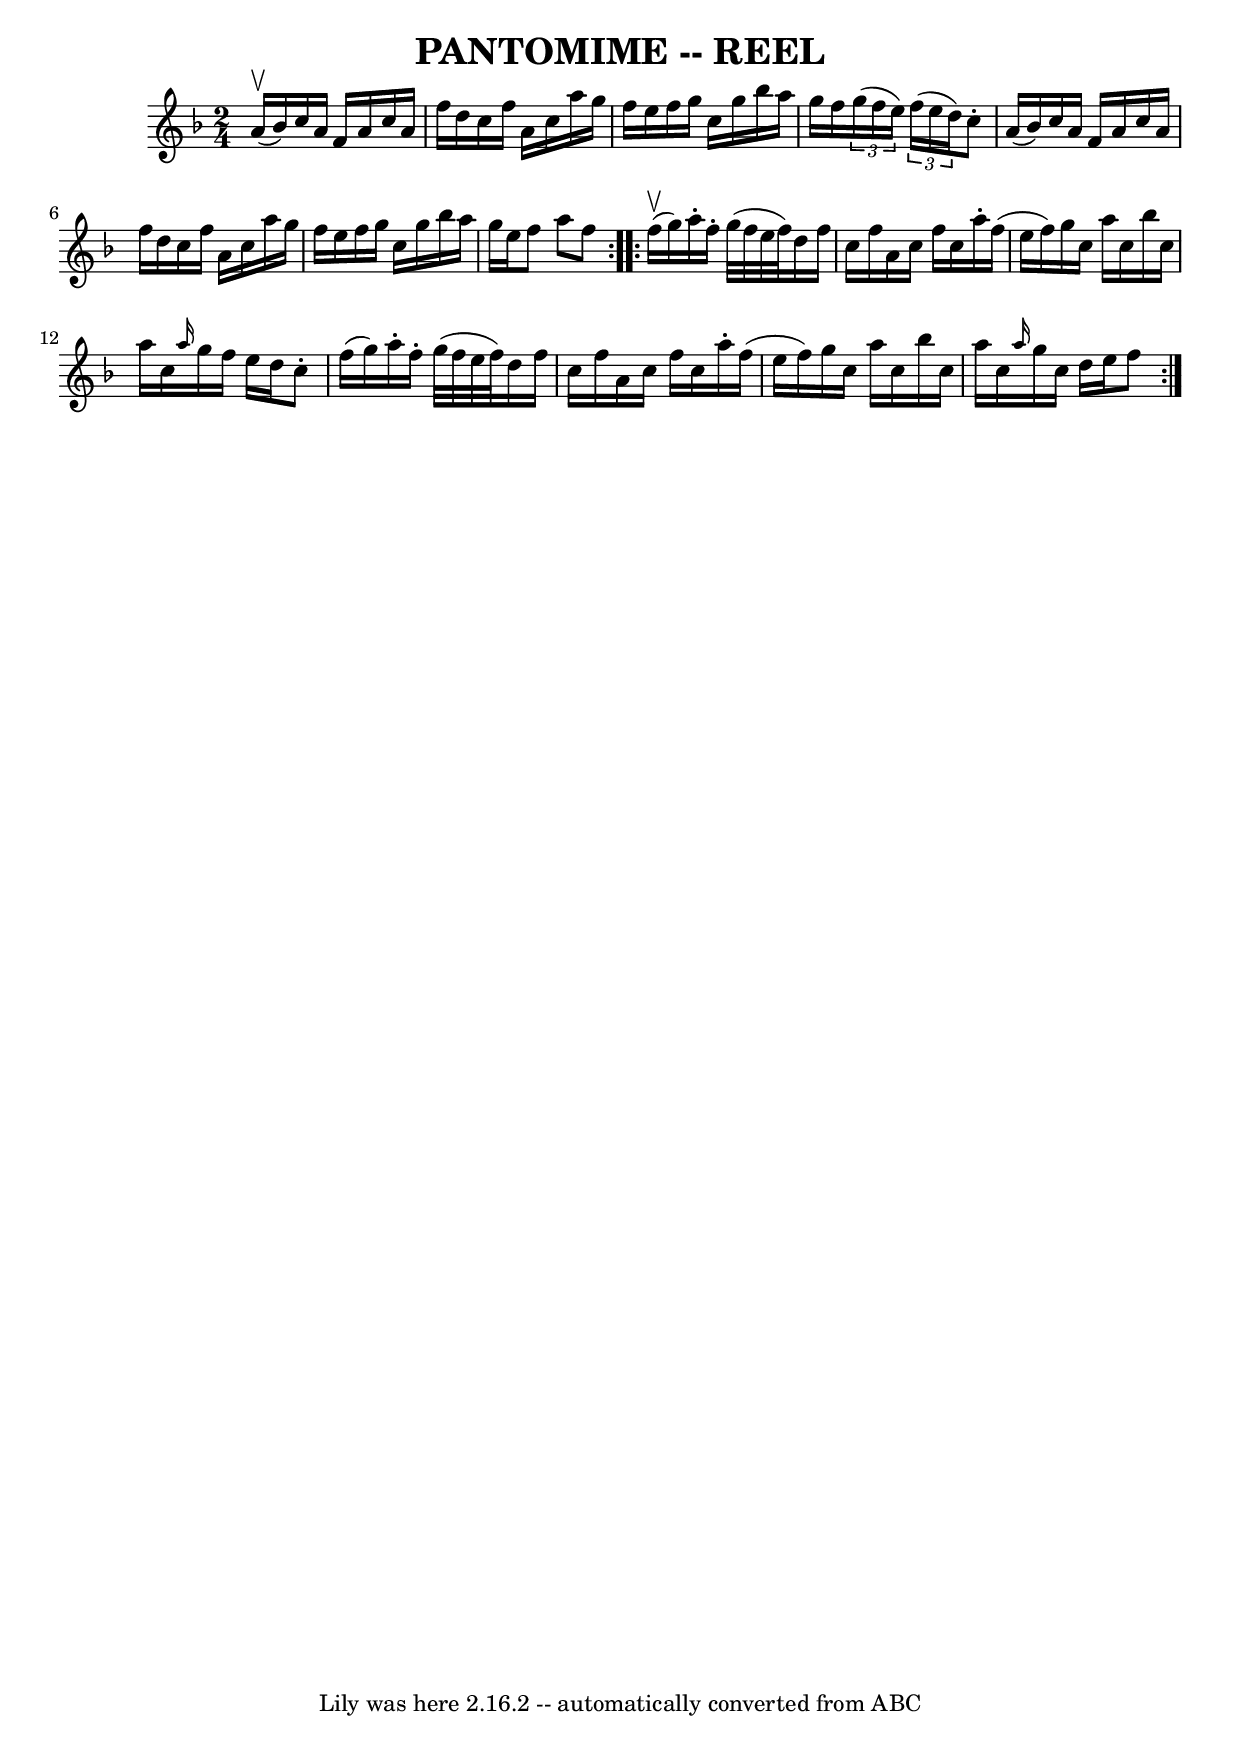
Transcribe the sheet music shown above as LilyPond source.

\version "2.7.40"
\include "Mammoth.ily"
\header {
	%% book = "Ryan's Mammoth Collection of Fiddle Tunes"
	crossRefNumber = "1"
	footnotes = ""
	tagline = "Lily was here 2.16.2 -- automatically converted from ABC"
	title = "PANTOMIME -- REEL"
}
voicedefault =  {
\set Score.defaultBarType = "empty"

\repeat volta 2 {
\time 2/4 \key f \major a'16 (^\upbow bes'16)   |
 c''16    
a'16 f'16 a'16 c''16 a'16 f''16 d''16    |
 c''16    
f''16 a'16 c''16 a''16 g''16 f''16 e''16    |
 f''16  
 g''16 c''16 g''16 bes''16 a''16 g''16 f''16    |
   
\times 2/3 { g''16 (f''16 e''16) }   \times 2/3 { f''16 (e''16  
 d''16) } c''8 -. a'16 (bes'16)   |
 c''16 a'16    
f'16 a'16 c''16 a'16 f''16 d''16    |
 c''16 f''16    
a'16 c''16 a''16 g''16 f''16 e''16    |
 f''16 g''16  
 c''16 g''16 bes''16 a''16 g''16 e''16    |
 f''8    
a''8 f''8    }     \repeat volta 2 { f''16 (^\upbow g''16)   
|
 a''16 -. f''16 -. g''32 (f''32 e''32 f''32)   
d''16 f''16 c''16 f''16    |
 a'16 c''16 f''16 c''16  
 a''16 -. f''16 (e''16 f''16)   |
 g''16 c''16 a''16  
 c''16 bes''16 c''16 a''16 c''16    |
 \grace { a''16  }  
 g''16 f''16 e''16 d''16 c''8 -. f''16 (g''16)   |
   
 a''16 -. f''16 -. g''32 (f''32 e''32 f''32) d''16 f''16  
 c''16 f''16    |
 a'16 c''16 f''16 c''16 a''16 -.   
f''16 (e''16 f''16)   |
 g''16 c''16 a''16 c''16    
bes''16 c''16 a''16 c''16    |
 \grace { a''16  } g''16    
c''16 d''16 e''16 f''8    }   
}

\score{
    <<

	\context Staff="default"
	{
	    \voicedefault 
	}

    >>
	\layout {
	}
	\midi {}
}
